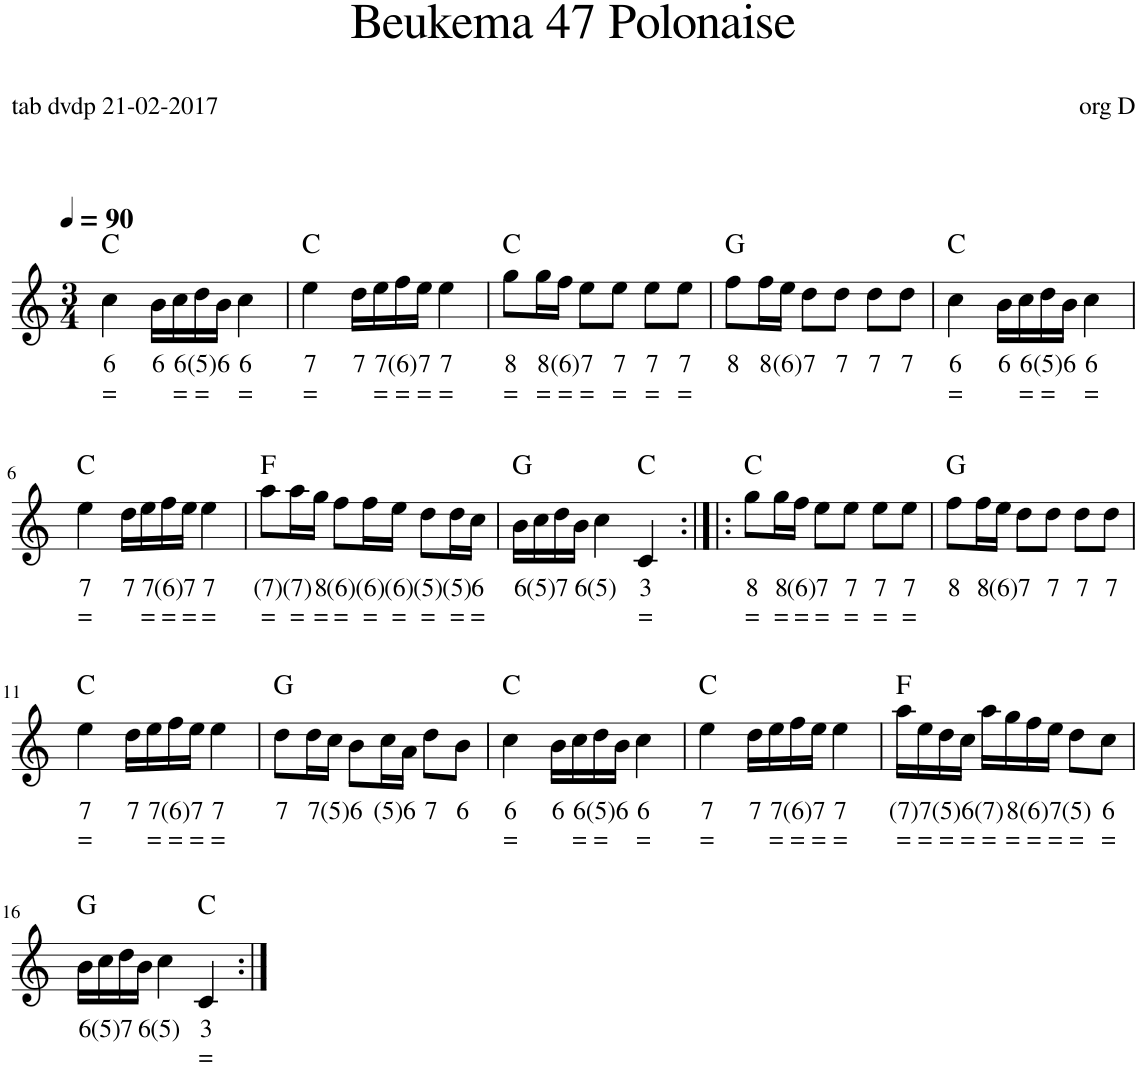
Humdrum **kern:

**kern	**text	**text	**harte
*part1	*part1	*part1	*part1
*staff1	*staff1	*staff1	*
*I"Stem	*	*	*
*clefG2	*	*	*
*k[]	*	*	*
*M3/4	*	*	*
*MM90	*	*	*
=1	=1	=1	=1
!	!LO:LY:b	!LO:LY:b	!
4cc\	6	=	C:maj
!	!LO:LY:b	!	!
16b\LL	6	.	.
!	!LO:LY:b	!LO:LY:b	!
16cc\	6	=	.
!	!LO:LY:b	!LO:LY:b	!
16dd\	(5)	=	.
!	!LO:LY:b	!	!
16b\JJ	6	.	.
!	!LO:LY:b	!LO:LY:b	!
4cc\	6	=	.
=2	=2	=2	=2
!	!LO:LY:b	!LO:LY:b	!
4ee\	7	=	C:maj
!	!LO:LY:b	!	!
16dd\LL	7	.	.
!	!LO:LY:b	!LO:LY:b	!
16ee\	7	=	.
!	!LO:LY:b	!LO:LY:b	!
16ff\	(6)	=	.
!	!LO:LY:b	!LO:LY:b	!
16ee\JJ	7	=	.
!	!LO:LY:b	!LO:LY:b	!
4ee\	7	=	.
=3	=3	=3	=3
!	!LO:LY:b	!LO:LY:b	!
8gg\L	8	=	C:maj
!	!LO:LY:b	!LO:LY:b	!
16gg\L	8	=	.
!	!LO:LY:b	!LO:LY:b	!
16ff\JJ	(6)	=	.
!	!LO:LY:b	!LO:LY:b	!
8ee\L	7	=	.
!	!LO:LY:b	!LO:LY:b	!
8ee\J	7	=	.
!	!LO:LY:b	!LO:LY:b	!
8ee\L	7	=	.
!	!LO:LY:b	!LO:LY:b	!
8ee\J	7	=	.
=4	=4	=4	=4
!	!LO:LY:b	!	!
8ff\L	8	.	G:maj
!	!LO:LY:b	!	!
16ff\L	8	.	.
!	!LO:LY:b	!	!
16ee\JJ	(6)	.	.
!	!LO:LY:b	!	!
8dd\L	7	.	.
!	!LO:LY:b	!	!
8dd\J	7	.	.
!	!LO:LY:b	!	!
8dd\L	7	.	.
!	!LO:LY:b	!	!
8dd\J	7	.	.
=5	=5	=5	=5
!	!LO:LY:b	!LO:LY:b	!
4cc\	6	=	C:maj
!	!LO:LY:b	!	!
16b\LL	6	.	.
!	!LO:LY:b	!LO:LY:b	!
16cc\	6	=	.
!	!LO:LY:b	!LO:LY:b	!
16dd\	(5)	=	.
!	!LO:LY:b	!	!
16b\JJ	6	.	.
!	!LO:LY:b	!LO:LY:b	!
4cc\	6	=	.
!!LO:LB:g=z
=6	=6	=6	=6
!	!LO:LY:b	!LO:LY:b	!
4ee\	7	=	C:maj
!	!LO:LY:b	!	!
16dd\LL	7	.	.
!	!LO:LY:b	!LO:LY:b	!
16ee\	7	=	.
!	!LO:LY:b	!LO:LY:b	!
16ff\	(6)	=	.
!	!LO:LY:b	!LO:LY:b	!
16ee\JJ	7	=	.
!	!LO:LY:b	!LO:LY:b	!
4ee\	7	=	.
=7	=7	=7	=7
!	!LO:LY:b	!LO:LY:b	!
8aa\L	(7)	=	F:maj
!	!LO:LY:b	!LO:LY:b	!
16aa\L	(7)	=	.
!	!LO:LY:b	!LO:LY:b	!
16gg\JJ	8	=	.
!	!LO:LY:b	!LO:LY:b	!
8ff\L	(6)	=	.
!	!LO:LY:b	!LO:LY:b	!
16ff\L	(6)	=	.
!	!LO:LY:b	!LO:LY:b	!
16ee\JJ	(6)	=	.
!	!LO:LY:b	!LO:LY:b	!
8dd\L	(5)	=	.
!	!LO:LY:b	!LO:LY:b	!
16dd\L	(5)	=	.
!	!LO:LY:b	!LO:LY:b	!
16cc\JJ	6	=	.
=8	=8	=8	=8
!	!LO:LY:b	!	!
16b\LL	6	.	G:maj
!	!LO:LY:b	!	!
16cc\	(5)	.	.
!	!LO:LY:b	!	!
16dd\	7	.	.
!	!LO:LY:b	!	!
16b\JJ	6	.	.
!	!LO:LY:b	!	!
4cc\	(5)	.	.
!	!LO:LY:b	!LO:LY:b	!
4c/	3	=	C:maj
=9:|!|:	=9:|!|:	=9:|!|:	=9:|!|:
!	!LO:LY:b	!LO:LY:b	!
8gg\L	8	=	C:maj
!	!LO:LY:b	!LO:LY:b	!
16gg\L	8	=	.
!	!LO:LY:b	!LO:LY:b	!
16ff\JJ	(6)	=	.
!	!LO:LY:b	!LO:LY:b	!
8ee\L	7	=	.
!	!LO:LY:b	!LO:LY:b	!
8ee\J	7	=	.
!	!LO:LY:b	!LO:LY:b	!
8ee\L	7	=	.
!	!LO:LY:b	!LO:LY:b	!
8ee\J	7	=	.
=10	=10	=10	=10
!	!LO:LY:b	!	!
8ff\L	8	.	G:maj
!	!LO:LY:b	!	!
16ff\L	8	.	.
!	!LO:LY:b	!	!
16ee\JJ	(6)	.	.
!	!LO:LY:b	!	!
8dd\L	7	.	.
!	!LO:LY:b	!	!
8dd\J	7	.	.
!	!LO:LY:b	!	!
8dd\L	7	.	.
!	!LO:LY:b	!	!
8dd\J	7	.	.
!!LO:LB:g=z
=11	=11	=11	=11
!	!LO:LY:b	!LO:LY:b	!
4ee\	7	=	C:maj
!	!LO:LY:b	!	!
16dd\LL	7	.	.
!	!LO:LY:b	!LO:LY:b	!
16ee\	7	=	.
!	!LO:LY:b	!LO:LY:b	!
16ff\	(6)	=	.
!	!LO:LY:b	!LO:LY:b	!
16ee\JJ	7	=	.
!	!LO:LY:b	!LO:LY:b	!
4ee\	7	=	.
=12	=12	=12	=12
!	!LO:LY:b	!	!
8dd\L	7	.	G:maj
!	!LO:LY:b	!	!
16dd\L	7	.	.
!	!LO:LY:b	!	!
16cc\JJ	(5)	.	.
!	!LO:LY:b	!	!
8b\L	6	.	.
!	!LO:LY:b	!	!
16cc\L	(5)	.	.
!	!LO:LY:b	!	!
16a\JJ	6	.	.
!	!LO:LY:b	!	!
8dd\L	7	.	.
!	!LO:LY:b	!	!
8b\J	6	.	.
=13	=13	=13	=13
!	!LO:LY:b	!LO:LY:b	!
4cc\	6	=	C:maj
!	!LO:LY:b	!	!
16b\LL	6	.	.
!	!LO:LY:b	!LO:LY:b	!
16cc\	6	=	.
!	!LO:LY:b	!LO:LY:b	!
16dd\	(5)	=	.
!	!LO:LY:b	!	!
16b\JJ	6	.	.
!	!LO:LY:b	!LO:LY:b	!
4cc\	6	=	.
=14	=14	=14	=14
!	!LO:LY:b	!LO:LY:b	!
4ee\	7	=	C:maj
!	!LO:LY:b	!	!
16dd\LL	7	.	.
!	!LO:LY:b	!LO:LY:b	!
16ee\	7	=	.
!	!LO:LY:b	!LO:LY:b	!
16ff\	(6)	=	.
!	!LO:LY:b	!LO:LY:b	!
16ee\JJ	7	=	.
!	!LO:LY:b	!LO:LY:b	!
4ee\	7	=	.
=15	=15	=15	=15
!	!LO:LY:b	!LO:LY:b	!
16aa\LL	(7)	=	F:maj
!	!LO:LY:b	!LO:LY:b	!
16ee\	7	=	.
!	!LO:LY:b	!LO:LY:b	!
16dd\	(5)	=	.
!	!LO:LY:b	!LO:LY:b	!
16cc\JJ	6	=	.
!	!LO:LY:b	!LO:LY:b	!
16aa\LL	(7)	=	.
!	!LO:LY:b	!LO:LY:b	!
16gg\	8	=	.
!	!LO:LY:b	!LO:LY:b	!
16ff\	(6)	=	.
!	!LO:LY:b	!LO:LY:b	!
16ee\JJ	7	=	.
!	!LO:LY:b	!LO:LY:b	!
8dd\L	(5)	=	.
!	!LO:LY:b	!LO:LY:b	!
8cc\J	6	=	.
!!LO:LB:g=z
=16	=16	=16	=16
!	!LO:LY:b	!	!
16b\LL	6	.	G:maj
!	!LO:LY:b	!	!
16cc\	(5)	.	.
!	!LO:LY:b	!	!
16dd\	7	.	.
!	!LO:LY:b	!	!
16b\JJ	6	.	.
!	!LO:LY:b	!	!
4cc\	(5)	.	.
!	!LO:LY:b	!LO:LY:b	!
4c/	3	=	C:maj
=:|!	=:|!	=:|!	=:|!
*-	*-	*-	*-
